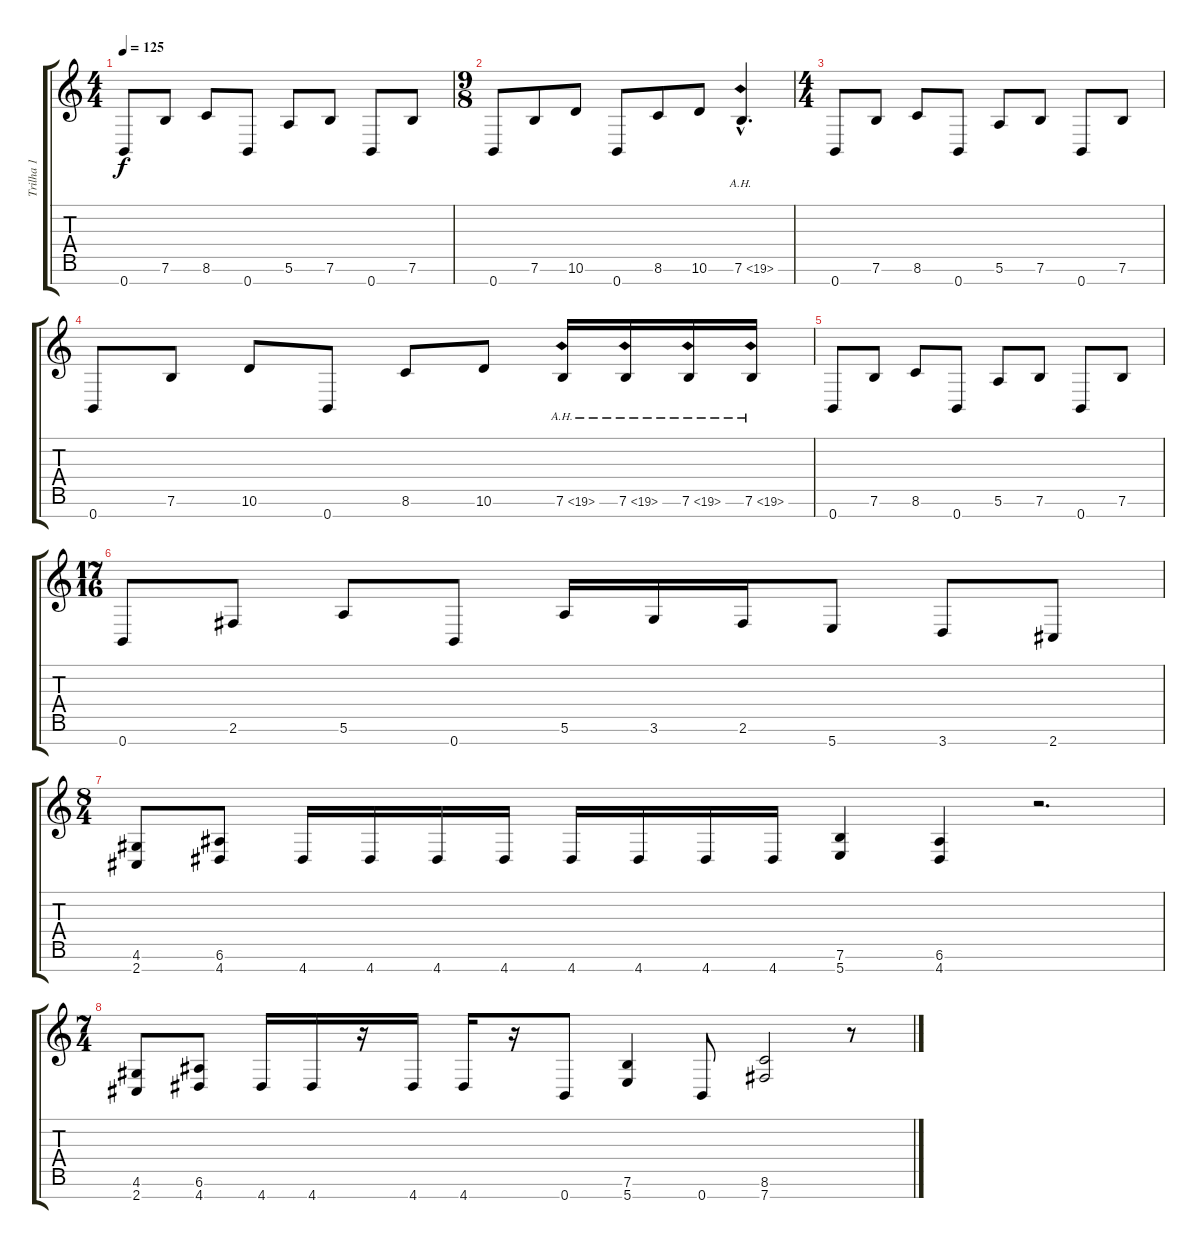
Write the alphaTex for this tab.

\track ("Trilha 1" "Trilha 1") {instrument distortionguitar}
\staff {score tabs}
\tuning (E4 B3 G3 D3 A2 E2 B1) {hide}
\ts (4 4)
\tempo 125
\clef g2
\ks c
0.7.8{dy f} 7.6.8 8.6.8 0.7.8 5.6.8 7.6.8 0.7.8 7.6.8 |
\ts (9 8)
0.7.8 7.6.8 10.6.8 0.7.8 8.6.8 10.6.8 7.6{ah 12 hac}.4{d} |
\ts (4 4)
0.7.8 7.6.8 8.6.8 0.7.8 5.6.8 7.6.8 0.7.8 7.6.8 |
0.7.8 7.6.8 10.6.8 0.7.8 8.6.8 10.6.8 7.6{ah 12}.16 7.6{ah 12}.16 7.6{ah 12}.16 7.6{ah 12}.16 |
0.7.8 7.6.8 8.6.8 0.7.8 5.6.8 7.6.8 0.7.8 7.6.8 |
\ts (17 16)
0.7.8 2.6.8 5.6.8 0.7.8 5.6.16 3.6.16 2.6.16 5.7.8 3.7.8 2.7.8 |
\ts (8 4)
(4.6 2.7).8 (6.6 4.7).8 4.7.16 4.7.16 4.7.16 4.7.16 4.7.16 4.7.16 4.7.16 4.7.16 (7.6 5.7).4 (6.6 4.7).4 r.2{d} |
\ts (7 4)
(4.6 2.7).8 (6.6 4.7).8 4.7.16 4.7.16 r.16 4.7.16 4.7.16 r.16 0.7.8 (7.6 5.7).4 0.7.8 (8.6 7.7).2 r.8
